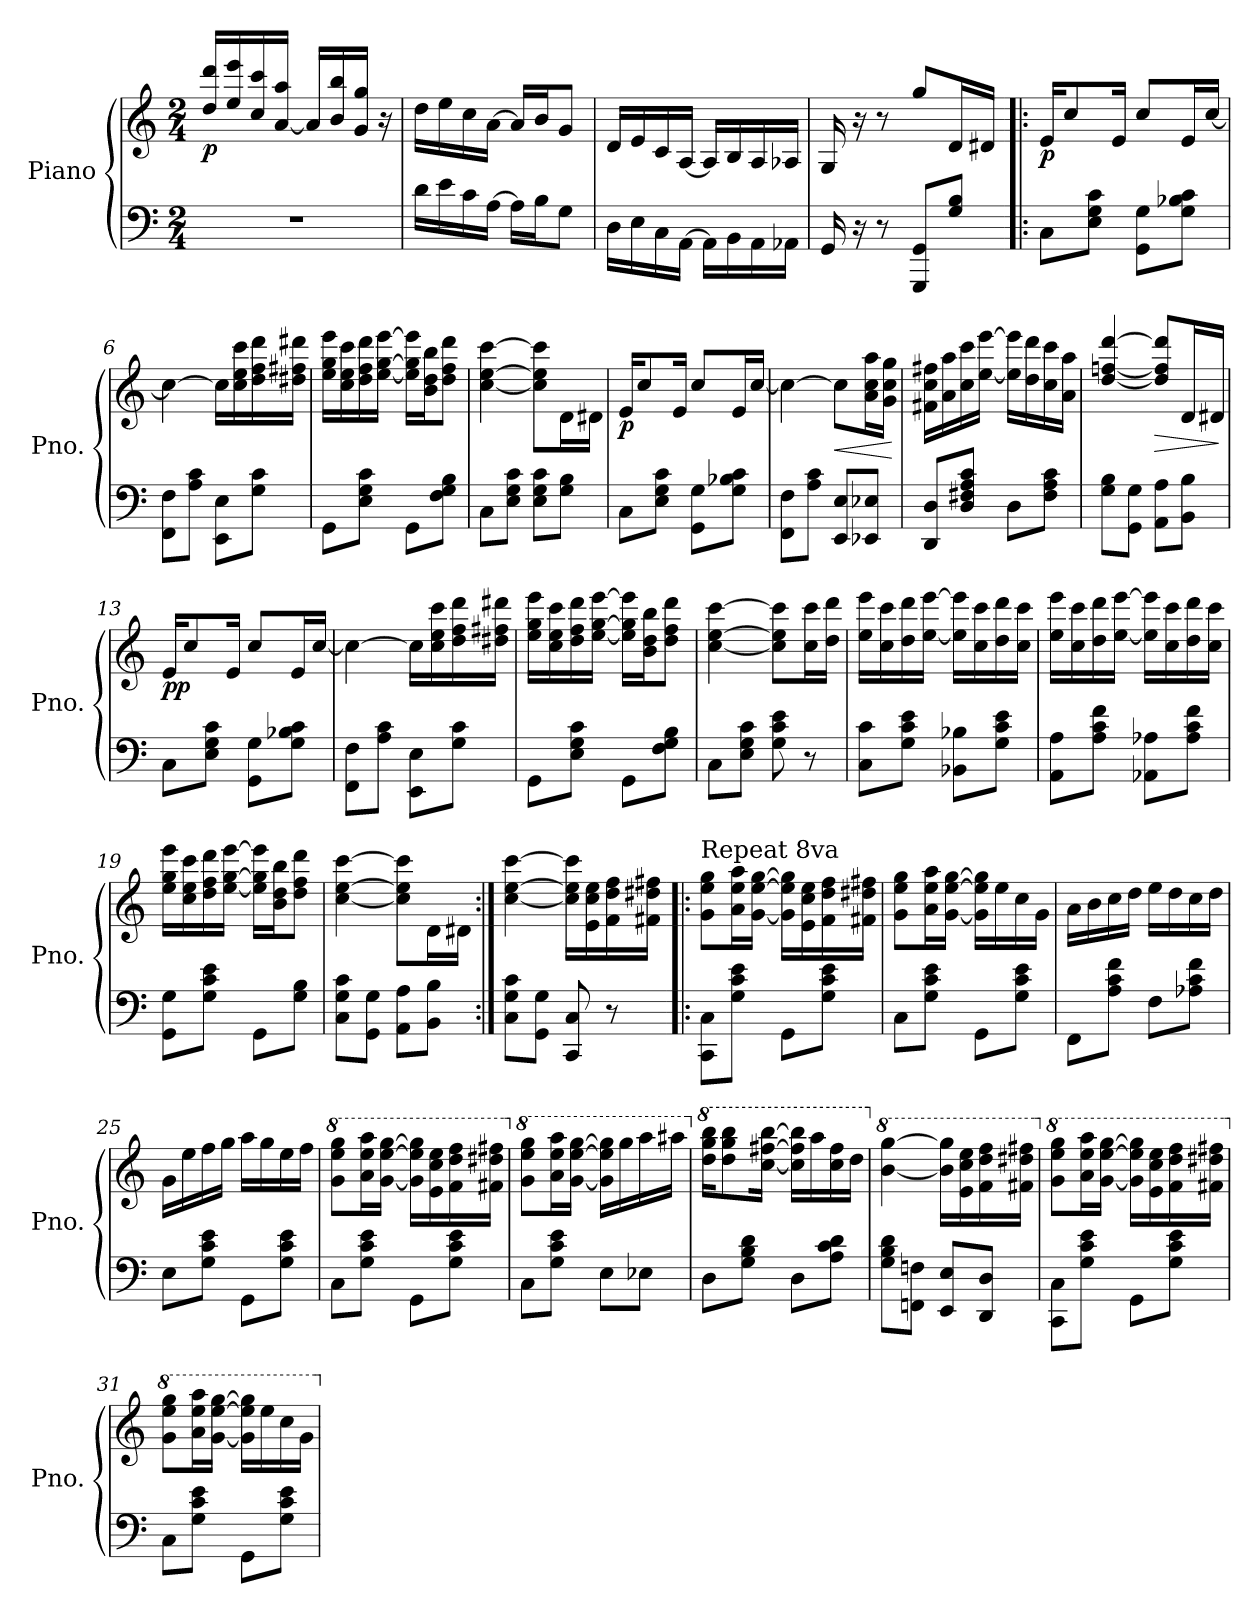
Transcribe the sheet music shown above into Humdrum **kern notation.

**kern	**kern	**dynam
*part1	*part1	*part1
*staff2	*staff1	*staff1/2
*I"Piano	*	*
*I'Pno.	*	*
*clefF4	*clefG2	*
*k[]	*k[]	*
*M2/4	*M2/4	*
*MM90	*MM90	*
=1	=1	=1
!	!	!LO:DY:b
2r	16dd/ 16ddd/LL	p
.	16ee/ 16eee/	.
.	16cc/ 16ccc/	.
.	[16a/ 16aa/JJ	.
.	16a/LL]	.
.	16b/ 16bb/	.
.	16g/ 16gg/JJ	.
.	16r	.
=2	=2	=2
16d\LL	16dd\LL	.
16e\	16ee\	.
16c\	16cc\	.
[16A\JJ	[16a\JJ	.
16A\LL]	16a/LL]	.
16B\J	16b/J	.
8G\J	8g/J	.
=3	=3	=3
16D\LL	16d/LL	.
16E\	16e/	.
16C\	16c/	.
[16AA\JJ	[16A/JJ	.
16AA\LL]	16A/LL]	.
16BB\	16B/	.
16AA\	16A/	.
16AA-X\JJ	16A-X/JJ	.
=4	=4	=4
16GG/	16G/	.
16r	16r	.
8r	8r	.
8GGG/ 8GG/L	8gg/L	.
8G/ 8B/J	16d/L	.
.	16d#X/JJ	.
=5!|:	=5!|:	=5!|:
!	!	!LO:DY:b
8C\L	16e/KL	p
.	8cc/	.
8E\ 8G\ 8c\J	.	.
.	16e/Jk	.
8GG\ 8G\L	8cc/L	.
8G\ 8B-X\ 8c\J	16e/L	.
.	[16cc/JJ	.
!!LO:LB:g=z
=6	=6	=6
8FF\ 8F\L	4cc\_	.
8A\ 8c\J	.	.
8EE\ 8E\L	16cc\LL]	.
.	16cc\ 16ee\ 16ccc\	.
8G\ 8c\J	16dd\ 16ff\ 16ddd\	.
.	16dd#X\ 16ff#X\ 16ddd#X\JJ	.
=7	=7	=7
8GG\L	16ee\ 16gg\ 16eee\LL	.
.	16cc\ 16ee\ 16ccc\	.
8E\ 8G\ 8c\J	16dd\ 16ff\ 16ddd\	.
.	[16ee\ [16gg\ [16eee\JJ	.
8GG\L	16ee\] 16gg\] 16eee\]LL	.
.	16b\ 16dd\ 16bb\J	.
8F\ 8G\ 8B\J	8dd\ 8ff\ 8ddd\J	.
=8	=8	=8
8C\L	[4cc\ [4ee\ [4ccc\	.
8E\ 8G\ 8c\J	.	.
8E\ 8G\ 8c\L	8cc\] 8ee\] 8ccc\]L	.
8G\ 8B\J	16d\L	.
.	16d#X\JJ	.
=9	=9	=9
!	!	!LO:DY:b
8C\L	16e/KL	p
.	8cc/	.
8E\ 8G\ 8c\J	.	.
.	16e/Jk	.
8GG\ 8G\L	8cc/L	.
8G\ 8B-X\ 8c\J	16e/L	.
.	[16cc/JJ	.
=10	=10	=10
8FF\ 8F\L	4cc\_	.
8A\ 8c\J	.	.
!	!	!LO:HP:b
8EE/ 8E/L	8cc\L]	<
8EE-X/ 8E-X/J	16a\ 16cc\ 16aa\L	.
.	16g\ 16cc\ 16gg\JJ	.
.	.	[
!!LO:LB:g=z
=11	=11	=11
8DD/ 8D/L	16f#X\ 16cc\ 16ff#X\LL	.
.	16a\ 16aa\	.
8D/ 8F#X/ 8A/ 8c/J	16cc\ 16ccc\	.
.	[16ee\ [16eee\JJ	.
8D\L	16ee\] 16eee\]LL	.
.	16dd\ 16ddd\	.
8F#\ 8A\ 8c\J	16cc\ 16ccc\	.
.	16a\ 16aa\JJ	.
=12	=12	=12
8G\ 8B\L	[4dd/ [4ffn/ [4ddd/	.
8GG\ 8G\J	.	.
!	!	!LO:HP:b
8AA\ 8A\L	8dd/] 8ff/] 8ddd/]L	>
8BB\ 8B\J	16d/L	.
.	16d#X/JJ	.
.	.	]
=13	=13	=13
!	!	!LO:DY:b
!	!	!LO:DY:n=1:b
8C\L	16e/KL	p p
.	8cc/	.
8E\ 8G\ 8c\J	.	.
.	16e/Jk	.
8GG\ 8G\L	8cc/L	.
8G\ 8B-X\ 8c\J	16e/L	.
.	[16cc/JJ	.
=14	=14	=14
8FF\ 8F\L	4cc\_	.
8A\ 8c\J	.	.
8EE\ 8E\L	16cc\LL]	.
.	16cc\ 16ee\ 16ccc\	.
8G\ 8c\J	16dd\ 16ff\ 16ddd\	.
.	16dd#X\ 16ff#X\ 16ddd#X\JJ	.
=15	=15	=15
8GG\L	16ee\ 16gg\ 16eee\LL	.
.	16cc\ 16ee\ 16ccc\	.
8E\ 8G\ 8c\J	16dd\ 16ff\ 16ddd\	.
.	[16ee\ [16gg\ [16eee\JJ	.
8GG\L	16ee\] 16gg\] 16eee\]LL	.
.	16b\ 16dd\ 16bb\J	.
8F\ 8G\ 8B\J	8dd\ 8ff\ 8ddd\J	.
!!LO:LB:g=z
=16	=16	=16
8C\L	[4cc\ [4ee\ [4ccc\	.
8E\ 8G\ 8c\J	.	.
8G\ 8c\ 8e\	8cc\] 8ee\] 8ccc\]L	.
8r	16cc\ 16ccc\L	.
.	16dd\ 16ddd\JJ	.
=17	=17	=17
8C\ 8c\L	16ee\ 16eee\LL	.
.	16cc\ 16ccc\	.
8G\ 8c\ 8e\J	16dd\ 16ddd\	.
.	[16ee\ [16eee\JJ	.
8BB-X\ 8B-X\L	16ee\] 16eee\]LL	.
.	16cc\ 16ccc\	.
8G\ 8c\ 8e\J	16dd\ 16ddd\	.
.	16cc\ 16ccc\JJ	.
=18	=18	=18
8AA\ 8A\L	16ee\ 16eee\LL	.
.	16cc\ 16ccc\	.
8A\ 8c\ 8f\J	16dd\ 16ddd\	.
.	[16ee\ [16eee\JJ	.
8AA-X\ 8A-X\L	16ee\] 16eee\]LL	.
.	16cc\ 16ccc\	.
8A-\ 8c\ 8f\J	16dd\ 16ddd\	.
.	16cc\ 16ccc\JJ	.
=19	=19	=19
8GG\ 8G\L	16ee\ 16gg\ 16eee\LL	.
.	16cc\ 16ee\ 16ccc\	.
8G\ 8c\ 8e\J	16dd\ 16ff\ 16ddd\	.
.	[16ee\ [16gg\ [16eee\JJ	.
8GG\L	16ee\] 16gg\] 16eee\]LL	.
.	16b\ 16dd\ 16bb\J	.
8G\ 8B\J	8dd\ 8ff\ 8ddd\J	.
=20	=20	=20
8C\ 8G\ 8c\L	[4cc\ [4ee\ [4ccc\	.
8GG\ 8G\J	.	.
8AA\ 8A\L	8cc\] 8ee\] 8ccc\]L	.
8BB\ 8B\J	16d\L	.
.	16d#X\JJ	.
!!LO:LB:g=z
=21:|!	=21:|!	=21:|!
8C\ 8G\ 8c\L	[4cc\ [4ee\ [4ccc\	.
8GG\ 8G\J	.	.
8CC/ 8C/	16cc\] 16ee\] 16ccc\]LL	.
.	16e\ 16cc\ 16ee\	.
8r	16f\ 16dd\ 16ff\	.
.	16f#X\ 16dd#X\ 16ff#X\JJ	.
=22!|:	=22!|:	=22!|:
!	!LO:TX:t=Repeat 8va	!
8CC\ 8C\L	8g\ 8ee\ 8gg\L	.
8G\ 8c\ 8e\J	16a\ 16ee\ 16aa\L	.
.	[16g\ [16ee\ [16gg\JJ	.
8GG\L	16g\] 16ee\] 16gg\]LL	.
.	16e\ 16cc\ 16ee\	.
8G\ 8c\ 8e\J	16f\ 16dd\ 16ff\	.
.	16f#X\ 16dd#X\ 16ff#X\JJ	.
=23	=23	=23
8C\L	8g\ 8ee\ 8gg\L	.
8G\ 8c\ 8e\J	16a\ 16ee\ 16aa\L	.
.	[16g\ [16ee\ [16gg\JJ	.
8GG\L	16g\] 16ee\] 16gg\]LL	.
.	16ee\	.
8G\ 8c\ 8e\J	16cc\	.
.	16g\JJ	.
=24	=24	=24
8FF\L	16a\LL	.
.	16b\	.
8A\ 8c\ 8f\J	16cc\	.
.	16dd\JJ	.
8F\L	16ee\LL	.
.	16dd\	.
8A-X\ 8c\ 8f\J	16cc\	.
.	16dd\JJ	.
=25	=25	=25
8E\L	16g\LL	.
.	16ee\	.
8G\ 8c\ 8e\J	16ff\	.
.	16gg\JJ	.
8GG\L	16aa\LL	.
.	16gg\	.
8G\ 8c\ 8e\J	16ee\	.
.	16ff\JJ	.
!!LO:PB:g=z
=26	=26	=26
*	*8va	*
8C\L	8gg\ 8eee\ 8ggg\L	.
8G\ 8c\ 8e\J	16aa\ 16eee\ 16aaa\L	.
.	[16gg\ [16eee\ [16ggg\JJ	.
8GG\L	16gg\] 16eee\] 16ggg\]LL	.
.	16ee\ 16ccc\ 16eee\	.
8G\ 8c\ 8e\J	16ff\ 16ddd\ 16fff\	.
.	16ff#X\ 16ddd#X\ 16fff#X\JJ	.
=27	=27	=27
*	*X8va	*
*	*8va	*
8C\L	8gg\ 8eee\ 8ggg\L	.
8G\ 8c\ 8e\J	16aa\ 16eee\ 16aaa\L	.
.	[16gg\ [16eee\ [16ggg\JJ	.
8E\L	16gg\] 16eee\] 16ggg\]LL	.
.	16ggg\	.
8E-X\J	16aaa\	.
.	16aaa#X\JJ	.
=28	=28	=28
*	*X8va	*
*	*8va	*
8D\L	16ddd\ 16ggg\ 16bbb\KL	.
.	8ddd\ 8ggg\ 8bbb\	.
8G\ 8B\ 8d\J	.	.
.	[16ccc\ [16fff#X\ [16bbb\Jk	.
8D\L	16ccc\] 16fff#\] 16bbb\]LL	.
.	16aaa\	.
8A\ 8c\ 8d\J	16ccc\ 16fff#\	.
.	16ddd\JJ	.
=29	=29	=29
*	*X8va	*
*	*8va	*
8G\ 8B\ 8d\L	[4bb\ [4ggg\	.
8FFn\ 8Fn\J	.	.
8EE/ 8E/L	16bb\] 16ggg\]LL	.
.	16ee\ 16ccc\ 16eee\	.
8DD/ 8D/J	16ff\ 16ddd\ 16fff\	.
.	16ff#X\ 16ddd#X\ 16fff#X\JJ	.
=30	=30	=30
*	*X8va	*
*	*8va	*
8CC\ 8C\L	8gg\ 8eee\ 8ggg\L	.
8G\ 8c\ 8e\J	16aa\ 16eee\ 16aaa\L	.
.	[16gg\ [16eee\ [16ggg\JJ	.
8GG\L	16gg\] 16eee\] 16ggg\]LL	.
.	16ee\ 16ccc\ 16eee\	.
8G\ 8c\ 8e\J	16ff\ 16ddd\ 16fff\	.
.	16ff#X\ 16ddd#X\ 16fff#X\JJ	.
!!LO:LB:g=z
=31	=31	=31
*	*X8va	*
*	*8va	*
8C\L	8gg\ 8eee\ 8ggg\L	.
8G\ 8c\ 8e\J	16aa\ 16eee\ 16aaa\L	.
.	[16gg\ [16eee\ [16ggg\JJ	.
8GG\L	16gg\] 16eee\] 16ggg\]LL	.
.	16eee\	.
8G\ 8c\ 8e\J	16ccc\	.
.	16gg\JJ	.
*	*X8va	*
=	=	=
*-	*-	*-
